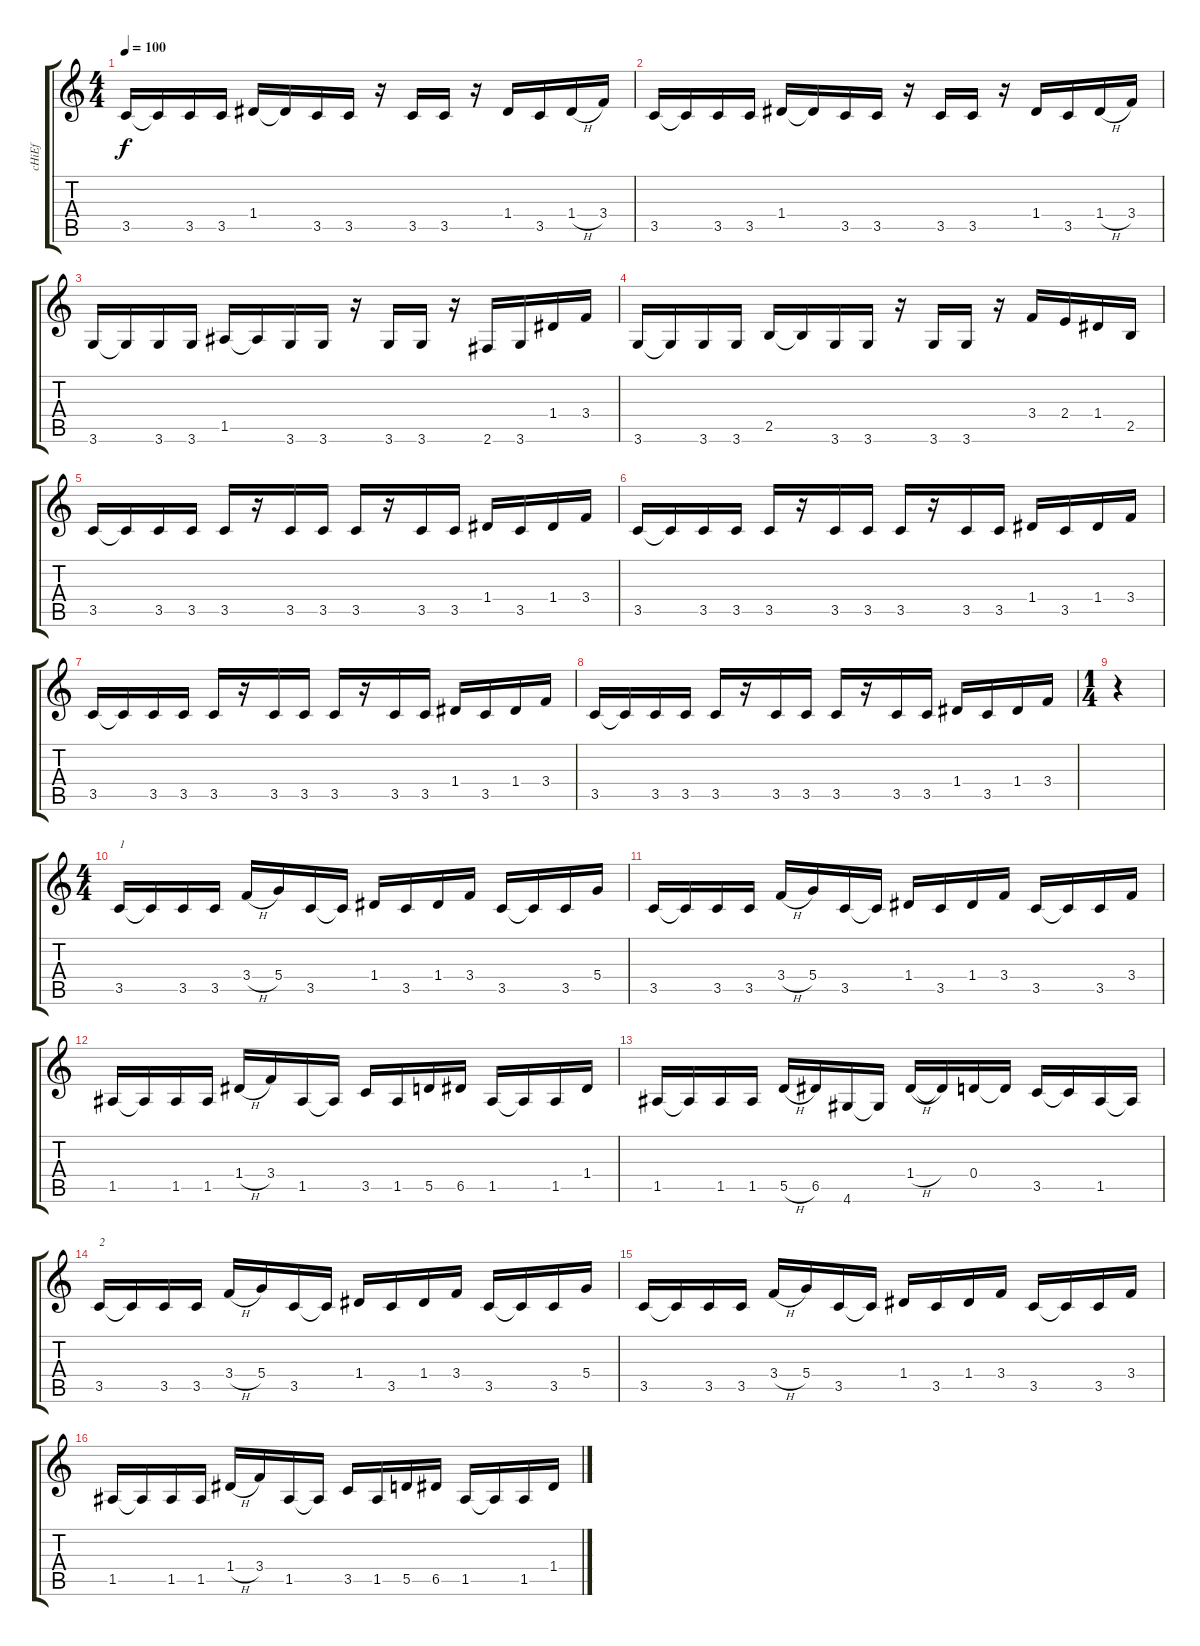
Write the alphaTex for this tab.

\track ("cHiEf" "cHiEf") {instrument overdrivenguitar}
\staff {score tabs}
\tuning (E4 B3 G3 D3 A2 E2) {hide}
\ts (4 4)
\tempo 100
\clef g2
\ks c
3.5.16{dy f} 3.5{t}.16 3.5.16 3.5.16 1.4.16 1.4{t}.16 3.5.16 3.5.16 r.16 3.5.16 3.5.16 r.16 1.4.16 3.5.16 1.4{h}.16 3.4.16 |
3.5.16 3.5{t}.16 3.5.16 3.5.16 1.4.16 1.4{t}.16 3.5.16 3.5.16 r.16 3.5.16 3.5.16 r.16 1.4.16 3.5.16 1.4{h}.16 3.4.16 |
3.6.16 3.6{t}.16 3.6.16 3.6.16 1.5.16 1.5{t}.16 3.6.16 3.6.16 r.16 3.6.16 3.6.16 r.16 2.6.16 3.6.16 1.4.16 3.4.16 |
3.6.16 3.6{t}.16 3.6.16 3.6.16 2.5.16 2.5{t}.16 3.6.16 3.6.16 r.16 3.6.16 3.6.16 r.16 3.4.16 2.4.16 1.4.16 2.5.16 |
3.5.16{volume 7} 3.5{t}.16 3.5.16 3.5.16 3.5.16 r.16 3.5.16 3.5.16 3.5.16 r.16 3.5.16 3.5.16 1.4.16 3.5.16 1.4.16 3.4.16 |
3.5.16{volume 10} 3.5{t}.16 3.5.16 3.5.16 3.5.16 r.16 3.5.16 3.5.16 3.5.16 r.16 3.5.16 3.5.16 1.4.16 3.5.16 1.4.16 3.4.16 |
3.5.16{volume 13} 3.5{t}.16 3.5.16 3.5.16 3.5.16 r.16 3.5.16 3.5.16 3.5.16 r.16 3.5.16 3.5.16 1.4.16 3.5.16 1.4.16 3.4.16 |
3.5.16{volume 16} 3.5{t}.16 3.5.16 3.5.16 3.5.16 r.16 3.5.16 3.5.16 3.5.16 r.16 3.5.16 3.5.16 1.4.16 3.5.16 1.4.16 3.4.16 |
\ts (1 4)
r.4 |
\ts (4 4)
3.5.16{txt "1" instrument overdrivenguitar} 3.5{t}.16 3.5.16 3.5.16 3.4{h}.16 5.4.16 3.5.16 3.5{t}.16 1.4.16 3.5.16 1.4.16 3.4.16 3.5.16 3.5{t}.16 3.5.16 5.4.16 |
3.5.16 3.5{t}.16 3.5.16 3.5.16 3.4{h}.16 5.4.16 3.5.16 3.5{t}.16 1.4.16 3.5.16 1.4.16 3.4.16 3.5.16 3.5{t}.16 3.5.16 3.4.16 |
1.5.16 1.5{t}.16 1.5.16 1.5.16 1.4{h}.16 3.4.16 1.5.16 1.5{t}.16 3.5.16 1.5.16 5.5.16 6.5.16 1.5.16 1.5{t}.16 1.5.16 1.4.16 |
1.5.16 1.5{t}.16 1.5.16 1.5.16 5.5{h}.16 6.5.16 4.6.16 4.6{t}.16 1.4{h}.16 1.4{t}.16 0.4.16 0.4{t}.16 3.5.16 3.5{t}.16 1.5.16 1.5{t}.16 |
3.5.16{txt "2" instrument overdrivenguitar} 3.5{t}.16 3.5.16 3.5.16 3.4{h}.16 5.4.16 3.5.16 3.5{t}.16 1.4.16 3.5.16 1.4.16 3.4.16 3.5.16 3.5{t}.16 3.5.16 5.4.16 |
3.5.16 3.5{t}.16 3.5.16 3.5.16 3.4{h}.16 5.4.16 3.5.16 3.5{t}.16 1.4.16 3.5.16 1.4.16 3.4.16 3.5.16 3.5{t}.16 3.5.16 3.4.16 |
1.5.16 1.5{t}.16 1.5.16 1.5.16 1.4{h}.16 3.4.16 1.5.16 1.5{t}.16 3.5.16 1.5.16 5.5.16 6.5.16 1.5.16 1.5{t}.16 1.5.16 1.4.16
